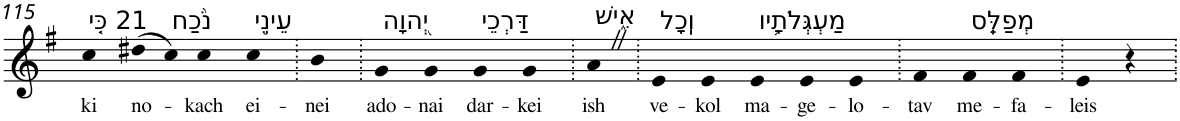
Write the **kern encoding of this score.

**kern	**text
*part1	*part1
*staff1	*staff1
*I"Piano	*
*I'Pno	*
!!LO:PB:g=z
*clefG2	*
*k[f#]	*
*G:	*
=115	=115
!LO:TX:a:t=21 כִּ֤י	!
!	!LO:LY:b
4cc	ki
!LO:TX:a:t=נֹ֨כַח	!
!	!LO:LY:b
(>8dd#X	no-
8cc)	.
!	!LO:LY:b
4cc	-kach
!LO:TX:a:t=עֵינֵ֣י	!
!	!LO:LY:b
4cc	ei-
=116.	=116.
!	!LO:LY:b
4b	-nei
=117.	=117.
!LO:TX:a:t=יְ֭הוָה	!
!	!LO:LY:b
4g	ado-
!	!LO:LY:b
4g	-nai
!LO:TX:a:t=דַּרְכֵי	!
!	!LO:LY:b
4g	dar-
!	!LO:LY:b
4g	-kei
=118.	=118.
!LO:TX:a:t=אִ֑ישׁ	!
!	!LO:LY:b
4aZ	ish
=119.	=119.
!LO:TX:a:t=וְֽכָל	!
!	!LO:LY:b
4e	ve-
!	!LO:LY:b
4e	-kol
!LO:TX:a:t=מַעְגְּלֹתָ֥יו	!
!	!LO:LY:b
4e	ma-
!	!LO:LY:b
4e	-ge-
!	!LO:LY:b
4e	-lo-
=120.	=120.
!	!LO:LY:b
4f#	-tav
!LO:TX:a:t=מְפַלֵּֽס	!
!	!LO:LY:b
4f#	me-
!	!LO:LY:b
4f#	-fa-
=121.	=121.
!	!LO:LY:b
4e	-leis
4r	.
=.	=.
*-	*-
